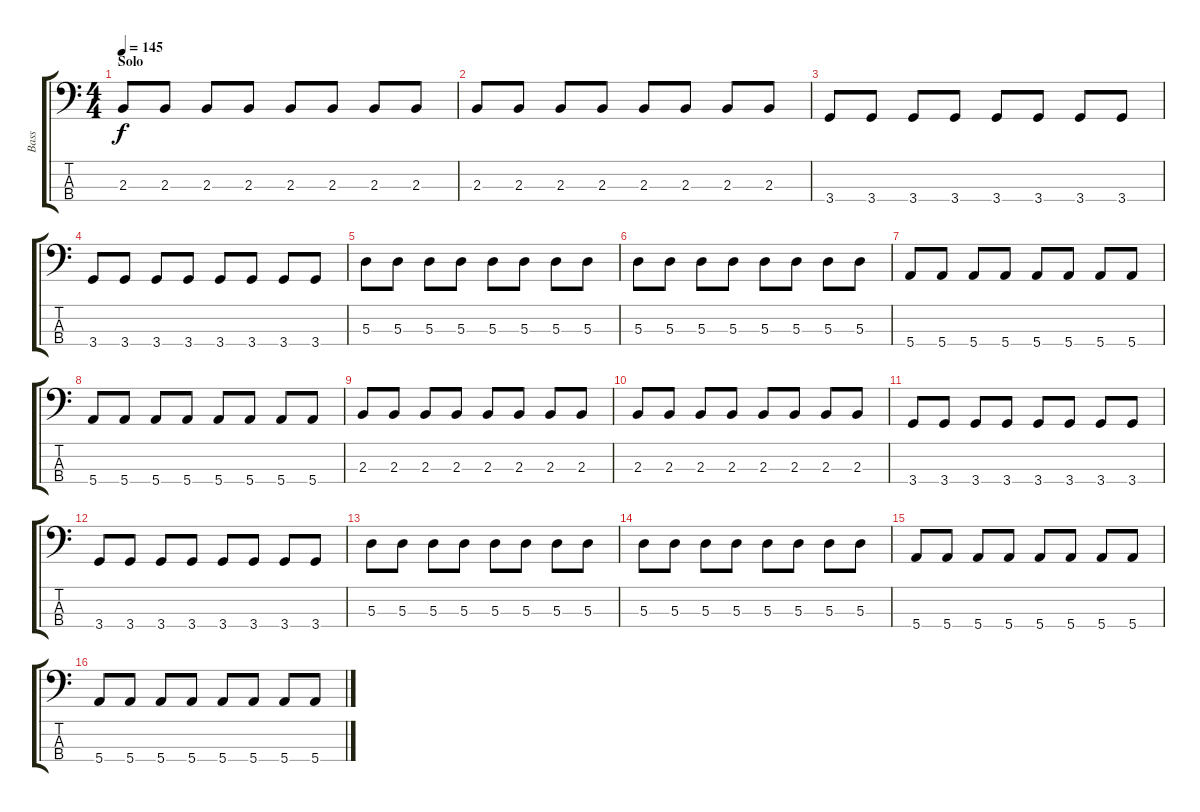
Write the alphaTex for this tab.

\track ("Bass" "Bass") {instrument electricbassfinger}
\staff {score tabs}
\tuning (G2 D2 A1 E1) {hide}
\ts (4 4)
\section ("" "Solo")
\tempo 145
\clef f4
\ks c
2.3.8{dy f} 2.3.8 2.3.8 2.3.8 2.3.8 2.3.8 2.3.8 2.3.8 |
2.3.8 2.3.8 2.3.8 2.3.8 2.3.8 2.3.8 2.3.8 2.3.8 |
3.4.8 3.4.8 3.4.8 3.4.8 3.4.8 3.4.8 3.4.8 3.4.8 |
3.4.8 3.4.8 3.4.8 3.4.8 3.4.8 3.4.8 3.4.8 3.4.8 |
5.3.8 5.3.8 5.3.8 5.3.8 5.3.8 5.3.8 5.3.8 5.3.8 |
5.3.8 5.3.8 5.3.8 5.3.8 5.3.8 5.3.8 5.3.8 5.3.8 |
5.4.8 5.4.8 5.4.8 5.4.8 5.4.8 5.4.8 5.4.8 5.4.8 |
5.4.8 5.4.8 5.4.8 5.4.8 5.4.8 5.4.8 5.4.8 5.4.8 |
2.3.8 2.3.8 2.3.8 2.3.8 2.3.8 2.3.8 2.3.8 2.3.8 |
2.3.8 2.3.8 2.3.8 2.3.8 2.3.8 2.3.8 2.3.8 2.3.8 |
3.4.8 3.4.8 3.4.8 3.4.8 3.4.8 3.4.8 3.4.8 3.4.8 |
3.4.8 3.4.8 3.4.8 3.4.8 3.4.8 3.4.8 3.4.8 3.4.8 |
5.3.8 5.3.8 5.3.8 5.3.8 5.3.8 5.3.8 5.3.8 5.3.8 |
5.3.8 5.3.8 5.3.8 5.3.8 5.3.8 5.3.8 5.3.8 5.3.8 |
5.4.8 5.4.8 5.4.8 5.4.8 5.4.8 5.4.8 5.4.8 5.4.8 |
5.4.8 5.4.8 5.4.8 5.4.8 5.4.8 5.4.8 5.4.8 5.4.8
